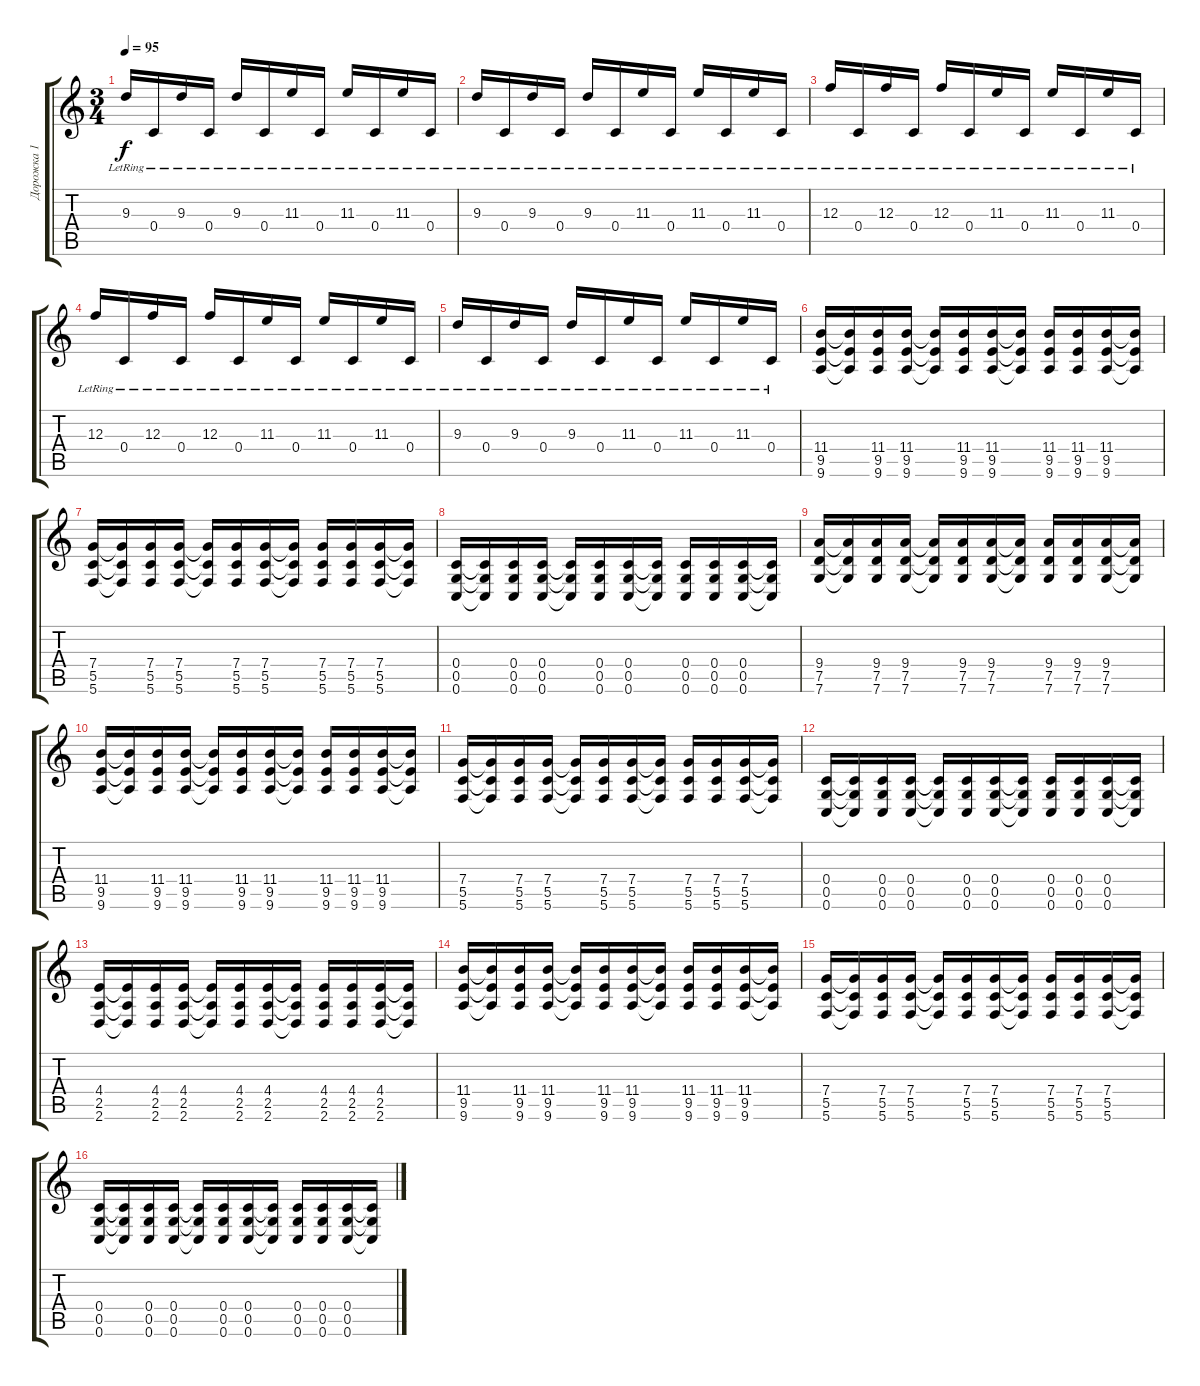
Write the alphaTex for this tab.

\track ("Дорожка 1" "Дорожка 1") {instrument distortionguitar}
\staff {score tabs}
\tuning (D4 A3 F3 C3 G2 C2) {hide}
\ts (3 4)
\tempo 95
\clef g2
\ks c
9.3{lr}.16{dy f} 0.4{lr}.16 9.3{lr}.16 0.4{lr}.16 9.3{lr}.16 0.4{lr}.16 11.3{lr}.16 0.4{lr}.16 11.3{lr}.16 0.4{lr}.16 11.3{lr}.16 0.4{lr}.16 |
9.3{lr}.16 0.4{lr}.16 9.3{lr}.16 0.4{lr}.16 9.3{lr}.16 0.4{lr}.16 11.3{lr}.16 0.4{lr}.16 11.3{lr}.16 0.4{lr}.16 11.3{lr}.16 0.4{lr}.16 |
12.3{lr}.16 0.4{lr}.16 12.3{lr}.16 0.4{lr}.16 12.3{lr}.16 0.4{lr}.16 11.3{lr}.16 0.4{lr}.16 11.3{lr}.16 0.4{lr}.16 11.3{lr}.16 0.4{lr}.16 |
12.3{lr}.16 0.4{lr}.16 12.3{lr}.16 0.4{lr}.16 12.3{lr}.16 0.4{lr}.16 11.3{lr}.16 0.4{lr}.16 11.3{lr}.16 0.4{lr}.16 11.3{lr}.16 0.4{lr}.16 |
9.3{lr}.16 0.4{lr}.16 9.3{lr}.16 0.4{lr}.16 9.3{lr}.16 0.4{lr}.16 11.3{lr}.16 0.4{lr}.16 11.3{lr}.16 0.4{lr}.16 11.3{lr}.16 0.4{lr}.16 |
(11.4 9.5 9.6).16{instrument distortionguitar} (11.4{t} 9.5{t} 9.6{t}).16 (11.4 9.5 9.6).16 (11.4 9.5 9.6).16 (11.4{t} 9.5{t} 9.6{t}).16 (11.4 9.5 9.6).16 (11.4 9.5 9.6).16 (11.4{t} 9.5{t} 9.6{t}).16 (11.4 9.5 9.6).16 (11.4 9.5 9.6).16 (11.4 9.5 9.6).16 (11.4{t} 9.5{t} 9.6{t}).16 |
(7.4 5.5 5.6).16 (7.4{t} 5.5{t} 5.6{t}).16 (7.4 5.5 5.6).16 (7.4 5.5 5.6).16 (7.4{t} 5.5{t} 5.6{t}).16 (7.4 5.5 5.6).16 (7.4 5.5 5.6).16 (7.4{t} 5.5{t} 5.6{t}).16 (7.4 5.5 5.6).16 (7.4 5.5 5.6).16 (7.4 5.5 5.6).16 (7.4{t} 5.5{t} 5.6{t}).16 |
(0.4 0.5 0.6).16 (0.4{t} 0.5{t} 0.6{t}).16 (0.4 0.5 0.6).16 (0.4 0.5 0.6).16 (0.4{t} 0.5{t} 0.6{t}).16 (0.4 0.5 0.6).16 (0.4 0.5 0.6).16 (0.4{t} 0.5{t} 0.6{t}).16 (0.4 0.5 0.6).16 (0.4 0.5 0.6).16 (0.4 0.5 0.6).16 (0.4{t} 0.5{t} 0.6{t}).16 |
(9.4 7.5 7.6).16 (9.4{t} 7.5{t} 7.6{t}).16 (9.4 7.5 7.6).16 (9.4 7.5 7.6).16 (9.4{t} 7.5{t} 7.6{t}).16 (9.4 7.5 7.6).16 (9.4 7.5 7.6).16 (9.4{t} 7.5{t} 7.6{t}).16 (9.4 7.5 7.6).16 (9.4 7.5 7.6).16 (9.4 7.5 7.6).16 (9.4{t} 7.5{t} 7.6{t}).16 |
(11.4 9.5 9.6).16 (11.4{t} 9.5{t} 9.6{t}).16 (11.4 9.5 9.6).16 (11.4 9.5 9.6).16 (11.4{t} 9.5{t} 9.6{t}).16 (11.4 9.5 9.6).16 (11.4 9.5 9.6).16 (11.4{t} 9.5{t} 9.6{t}).16 (11.4 9.5 9.6).16 (11.4 9.5 9.6).16 (11.4 9.5 9.6).16 (11.4{t} 9.5{t} 9.6{t}).16 |
(7.4 5.5 5.6).16 (7.4{t} 5.5{t} 5.6{t}).16 (7.4 5.5 5.6).16 (7.4 5.5 5.6).16 (7.4{t} 5.5{t} 5.6{t}).16 (7.4 5.5 5.6).16 (7.4 5.5 5.6).16 (7.4{t} 5.5{t} 5.6{t}).16 (7.4 5.5 5.6).16 (7.4 5.5 5.6).16 (7.4 5.5 5.6).16 (7.4{t} 5.5{t} 5.6{t}).16 |
(0.4 0.5 0.6).16 (0.4{t} 0.5{t} 0.6{t}).16 (0.4 0.5 0.6).16 (0.4 0.5 0.6).16 (0.4{t} 0.5{t} 0.6{t}).16 (0.4 0.5 0.6).16 (0.4 0.5 0.6).16 (0.4{t} 0.5{t} 0.6{t}).16 (0.4 0.5 0.6).16 (0.4 0.5 0.6).16 (0.4 0.5 0.6).16 (0.4{t} 0.5{t} 0.6{t}).16 |
(4.4 2.5 2.6).16 (4.4{t} 2.5{t} 2.6{t}).16 (4.4 2.5 2.6).16 (4.4 2.5 2.6).16 (4.4{t} 2.5{t} 2.6{t}).16 (4.4 2.5 2.6).16 (4.4 2.5 2.6).16 (4.4{t} 2.5{t} 2.6{t}).16 (4.4 2.5 2.6).16 (4.4 2.5 2.6).16 (4.4 2.5 2.6).16 (4.4{t} 2.5{t} 2.6{t}).16 |
(11.4 9.5 9.6).16 (11.4{t} 9.5{t} 9.6{t}).16 (11.4 9.5 9.6).16 (11.4 9.5 9.6).16 (11.4{t} 9.5{t} 9.6{t}).16 (11.4 9.5 9.6).16 (11.4 9.5 9.6).16 (11.4{t} 9.5{t} 9.6{t}).16 (11.4 9.5 9.6).16 (11.4 9.5 9.6).16 (11.4 9.5 9.6).16 (11.4{t} 9.5{t} 9.6{t}).16 |
(7.4 5.5 5.6).16 (7.4{t} 5.5{t} 5.6{t}).16 (7.4 5.5 5.6).16 (7.4 5.5 5.6).16 (7.4{t} 5.5{t} 5.6{t}).16 (7.4 5.5 5.6).16 (7.4 5.5 5.6).16 (7.4{t} 5.5{t} 5.6{t}).16 (7.4 5.5 5.6).16 (7.4 5.5 5.6).16 (7.4 5.5 5.6).16 (7.4{t} 5.5{t} 5.6{t}).16 |
(0.4 0.5 0.6).16 (0.4{t} 0.5{t} 0.6{t}).16 (0.4 0.5 0.6).16 (0.4 0.5 0.6).16 (0.4{t} 0.5{t} 0.6{t}).16 (0.4 0.5 0.6).16 (0.4 0.5 0.6).16 (0.4{t} 0.5{t} 0.6{t}).16 (0.4 0.5 0.6).16 (0.4 0.5 0.6).16 (0.4 0.5 0.6).16 (0.4{t} 0.5{t} 0.6{t}).16
